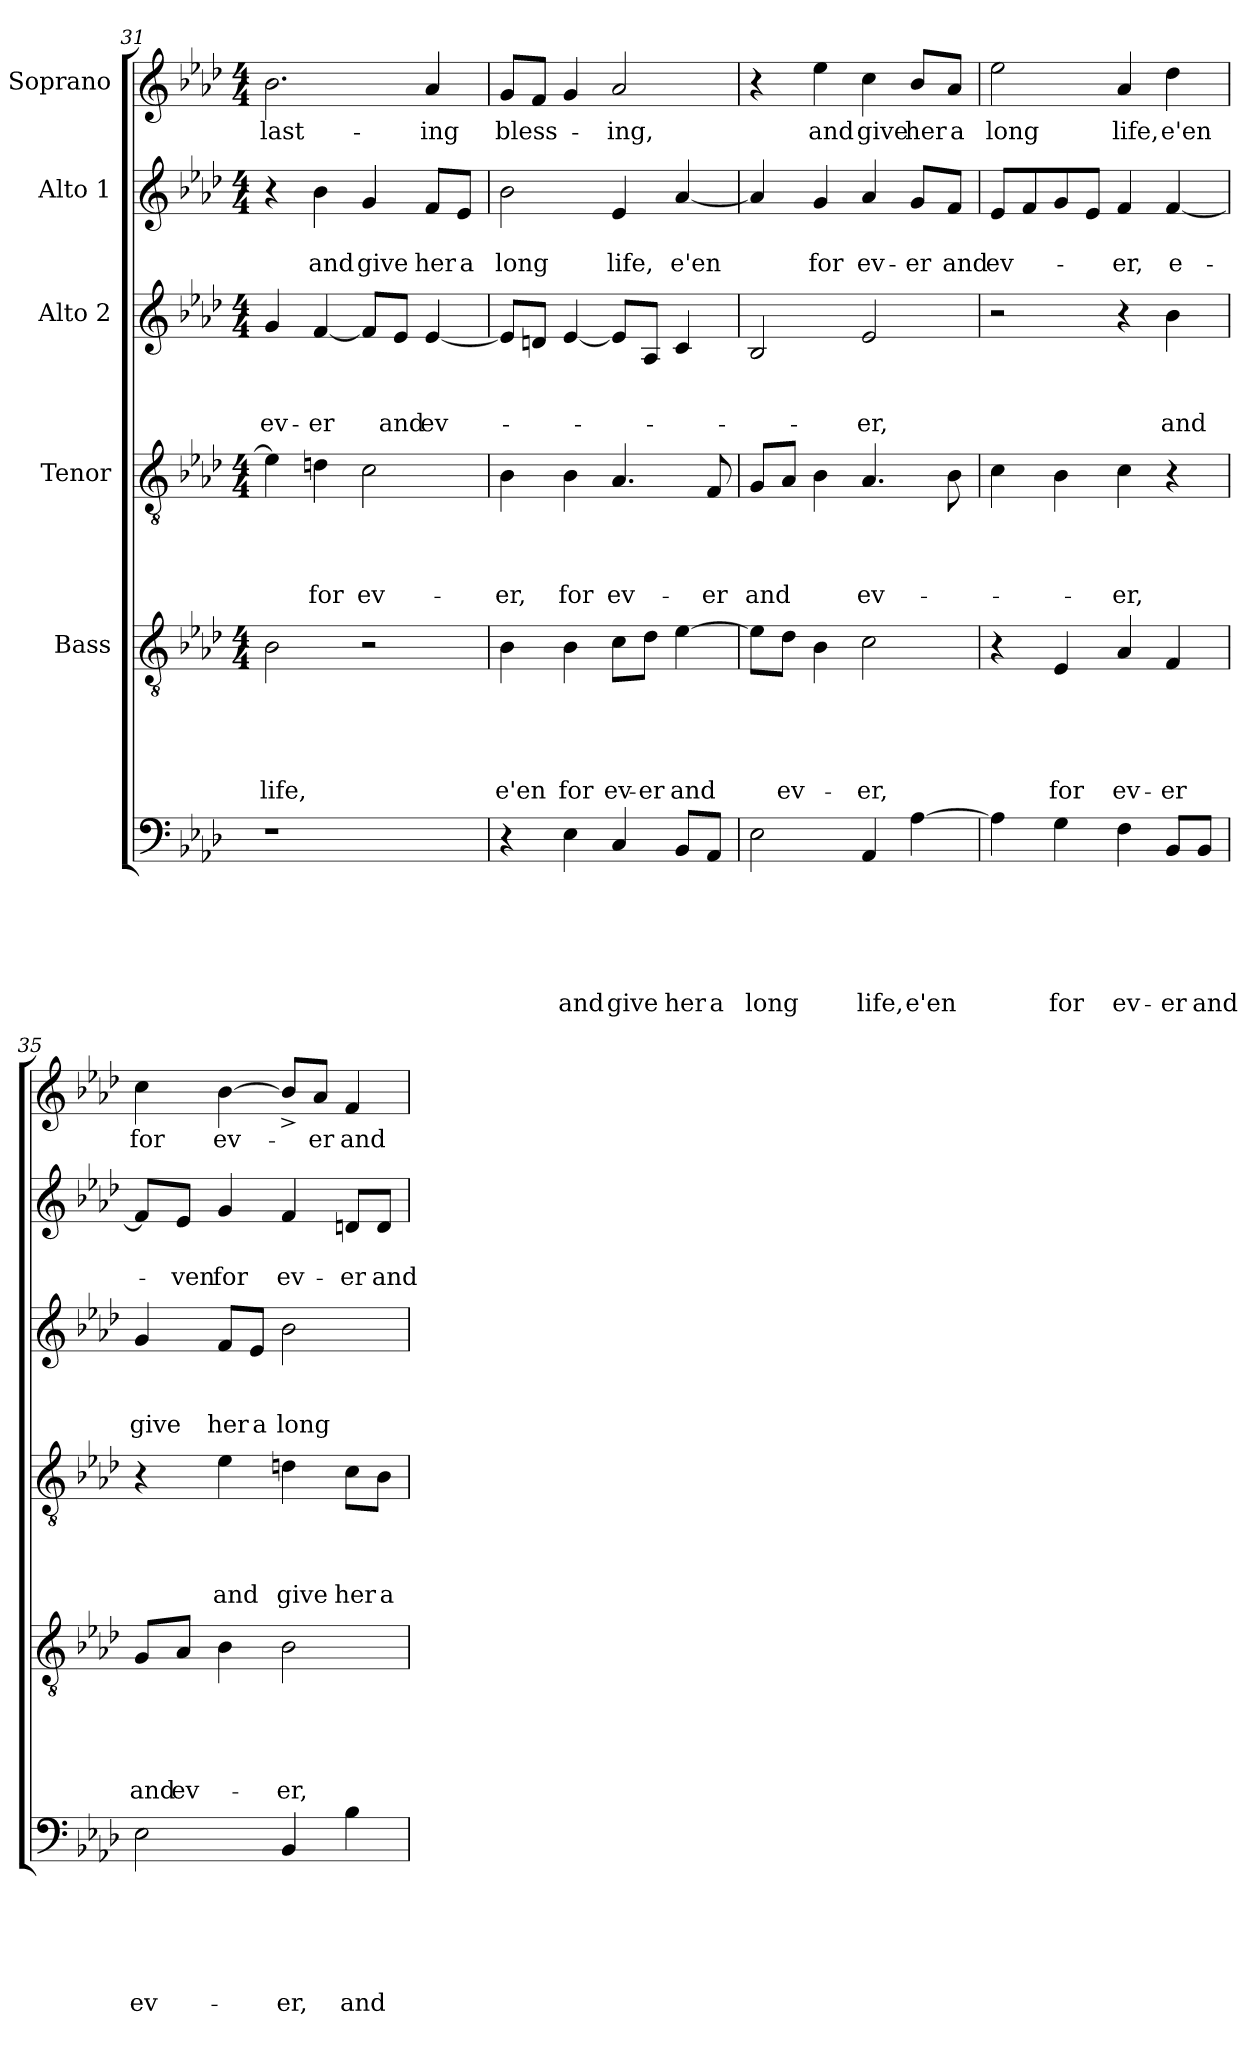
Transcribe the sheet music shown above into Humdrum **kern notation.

**kern	**text	**text	**text	**text	**text	**text	**kern	**text	**text	**text	**text	**text	**kern	**text	**text	**text	**text	**kern	**text	**text	**text	**kern	**text	**text	**kern	**text
*part6	*part6	*part6	*part6	*part6	*part6	*part6	*part5	*part5	*part5	*part5	*part5	*part5	*part4	*part4	*part4	*part4	*part4	*part3	*part3	*part3	*part3	*part2	*part2	*part2	*part1	*part1
*staff6	*staff6	*staff6	*staff6	*staff6	*staff6	*staff6	*staff5	*staff5	*staff5	*staff5	*staff5	*staff5	*staff4	*staff4	*staff4	*staff4	*staff4	*staff3	*staff3	*staff3	*staff3	*staff2	*staff2	*staff2	*staff1	*staff1
*	*	*	*	*	*	*	*I"Bass	*	*	*	*	*	*I"Tenor	*	*	*	*	*I"Alto 2	*	*	*	*I"Alto 1	*	*	*I"Soprano	*
*clefF4	*	*	*	*	*	*	*clefGv2	*	*	*	*	*	*clefGv2	*	*	*	*	*clefG2	*	*	*	*clefG2	*	*	*clefG2	*
*k[b-e-a-d-]	*	*	*	*	*	*	*k[b-e-a-d-]	*	*	*	*	*	*k[b-e-a-d-]	*	*	*	*	*k[b-e-a-d-]	*	*	*	*k[b-e-a-d-]	*	*	*k[b-e-a-d-]	*
*A-:	*	*	*	*	*	*	*A-:	*	*	*	*	*	*A-:	*	*	*	*	*A-:	*	*	*	*A-:	*	*	*A-:	*
*	*	*	*	*	*	*	*M4/4	*	*	*	*	*	*M4/4	*	*	*	*	*M4/4	*	*	*	*M4/4	*	*	*M4/4	*
=31	=31	=31	=31	=31	=31	=31	=31	=31	=31	=31	=31	=31	=31	=31	=31	=31	=31	=31	=31	=31	=31	=31	=31	=31	=31	=31
!	!	!	!	!	!	!	!	!	!	!	!	!LO:LY:b	!	!	!	!	!	!	!	!	!LO:LY:b	!	!	!	!	!LO:LY:b
1r	.	.	.	.	.	.	2B-\	.	.	.	.	life,	4e-\]	.	.	.	.	4g/	.	.	ev-	4r	.	.	2.b-\	-last-
!	!	!	!	!	!	!	!	!	!	!	!	!	!	!	!	!	!LO:LY:b	!	!	!	!LO:LY:b	!	!	!LO:LY:b	!	!
.	.	.	.	.	.	.	.	.	.	.	.	.	4dn\	.	.	.	for	[<4f/	.	.	-er	4b-\	.	and	.	.
!	!	!	!	!	!	!	!	!	!	!	!	!	!	!	!	!	!LO:LY:b	!	!	!	!	!	!	!LO:LY:b	!	!
.	.	.	.	.	.	.	2r	.	.	.	.	.	2c\	.	.	.	ev-	8f/L]	.	.	.	4g/	.	give	.	.
!	!	!	!	!	!	!	!	!	!	!	!	!	!	!	!	!	!	!	!	!	!LO:LY:b	!	!	!	!	!
.	.	.	.	.	.	.	.	.	.	.	.	.	.	.	.	.	.	8e-/J	.	.	and	.	.	.	.	.
!	!	!	!	!	!	!	!	!	!	!	!	!	!	!	!	!	!	!	!	!	!LO:LY:b	!	!	!LO:LY:b	!	!LO:LY:b
.	.	.	.	.	.	.	.	.	.	.	.	.	.	.	.	.	.	[<4e-/	.	.	ev-	8f/L	.	her	4a-/	-ing
!	!	!	!	!	!	!	!	!	!	!	!	!	!	!	!	!	!	!	!	!	!	!	!	!LO:LY:b	!	!
.	.	.	.	.	.	.	.	.	.	.	.	.	.	.	.	.	.	.	.	.	.	8e-/J	.	a	.	.
=32	=32	=32	=32	=32	=32	=32	=32	=32	=32	=32	=32	=32	=32	=32	=32	=32	=32	=32	=32	=32	=32	=32	=32	=32	=32	=32
!	!	!	!	!	!	!	!	!	!	!	!	!LO:LY:b	!	!	!	!	!LO:LY:b	!	!	!	!	!	!	!LO:LY:b	!	!LO:LY:b
4r	.	.	.	.	.	.	4B-\	.	.	.	.	e'en	4B-\	.	.	.	-er,	8e-/L]	.	.	.	2b-\	.	long	8g/L	bless-
.	.	.	.	.	.	.	.	.	.	.	.	.	.	.	.	.	.	8dn/J	.	.	.	.	.	.	8f/J	.
!	!	!	!	!	!	!LO:LY:b	!	!	!	!	!	!LO:LY:b	!	!	!	!	!LO:LY:b	!	!	!	!	!	!	!	!	!
4E-\	.	.	.	.	.	and	4B-\	.	.	.	.	for	4B-\	.	.	.	for	[<4e-/	.	.	.	.	.	.	4g/	.
!	!	!	!	!	!	!LO:LY:b	!	!	!	!	!	!LO:LY:b	!	!	!	!	!LO:LY:b	!	!	!	!	!	!	!LO:LY:b	!	!LO:LY:b
4C/	.	.	.	.	.	give	8c\L	.	.	.	.	ev-	4.A-/	.	.	.	ev-	8e-/L]	.	.	.	4e-/	.	life,	2a-/	-ing,
!	!	!	!	!	!	!	!	!	!	!	!	!LO:LY:b:rj	!	!	!	!	!	!	!	!	!	!	!	!	!	!
.	.	.	.	.	.	.	8d-\J	.	.	.	.	-er	.	.	.	.	.	8A-/J	.	.	.	.	.	.	.	.
!	!	!	!	!	!	!LO:LY:b	!	!	!	!	!	!LO:LY:b	!	!	!	!	!	!	!	!	!	!	!	!LO:LY:b	!	!
8BB-/L	.	.	.	.	.	her	[>4e-\	.	.	.	.	and	.	.	.	.	.	4c/	.	.	.	[<4a-/	.	e'en	.	.
!	!	!	!	!	!	!LO:LY:b	!	!	!	!	!	!	!	!	!	!	!LO:LY:b	!	!	!	!	!	!	!	!	!
8AA-/J	.	.	.	.	.	a	.	.	.	.	.	.	8F/	.	.	.	-er	.	.	.	.	.	.	.	.	.
=33	=33	=33	=33	=33	=33	=33	=33	=33	=33	=33	=33	=33	=33	=33	=33	=33	=33	=33	=33	=33	=33	=33	=33	=33	=33	=33
!	!	!	!	!	!	!LO:LY:b	!	!	!	!	!	!	!	!	!	!	!LO:LY:b	!	!	!	!	!	!	!	!	!
2E-\	.	.	.	.	.	long	8e-\L]	.	.	.	.	.	8G/L	.	.	.	and	2B-/	.	.	.	4a-/]	.	.	4r	.
!	!	!	!	!	!	!	!	!	!	!	!	!LO:LY:b	!	!	!	!	!	!	!	!	!	!	!	!	!	!
.	.	.	.	.	.	.	8d-\J	.	.	.	.	ev-	8A-/J	.	.	.	.	.	.	.	.	.	.	.	.	.
!	!	!	!	!	!	!	!	!	!	!	!	!	!	!	!	!	!	!	!	!	!	!	!	!LO:LY:b	!	!LO:LY:b
.	.	.	.	.	.	.	4B-\	.	.	.	.	.	4B-\	.	.	.	.	.	.	.	.	4g/	.	for	4ee-\	and
!	!	!	!	!	!	!LO:LY:b	!	!	!	!	!	!LO:LY:b	!	!	!	!	!LO:LY:b	!	!	!	!LO:LY:b	!	!	!LO:LY:b	!	!LO:LY:b
4AA-/	.	.	.	.	.	life,	2c\	.	.	.	.	-er,	4.A-/	.	.	.	ev-	2e-/	.	.	-er,	4a-/	.	ev-	4cc\	give
!	!	!	!	!	!	!LO:LY:b	!	!	!	!	!	!	!	!	!	!	!	!	!	!	!	!	!	!LO:LY:b	!	!LO:LY:b
[>4A-\	.	.	.	.	.	e'en	.	.	.	.	.	.	.	.	.	.	.	.	.	.	.	8g/L	.	-er	8b-/L	her
!	!	!	!	!	!	!	!	!	!	!	!	!	!	!	!	!	!	!	!	!	!	!	!	!LO:LY:b	!	!LO:LY:b
.	.	.	.	.	.	.	.	.	.	.	.	.	8B-\	.	.	.	.	.	.	.	.	8f/J	.	and	8a-/J	a
=34	=34	=34	=34	=34	=34	=34	=34	=34	=34	=34	=34	=34	=34	=34	=34	=34	=34	=34	=34	=34	=34	=34	=34	=34	=34	=34
!	!	!	!	!	!	!	!	!	!	!	!	!	!	!	!	!	!	!	!	!	!	!	!	!LO:LY:b	!	!LO:LY:b
4A-\]	.	.	.	.	.	.	4r	.	.	.	.	.	4c\	.	.	.	.	2r	.	.	.	8e-/L	.	ev-	2ee-\	long
.	.	.	.	.	.	.	.	.	.	.	.	.	.	.	.	.	.	.	.	.	.	8f/	.	.	.	.
!	!	!	!	!	!	!LO:LY:b	!	!	!	!	!	!LO:LY:b	!	!	!	!	!	!	!	!	!	!	!	!	!	!
4G\	.	.	.	.	.	for	4E-/	.	.	.	.	for	4B-\	.	.	.	.	.	.	.	.	8g/	.	.	.	.
.	.	.	.	.	.	.	.	.	.	.	.	.	.	.	.	.	.	.	.	.	.	8e-/J	.	.	.	.
!	!	!	!	!	!	!LO:LY:b	!	!	!	!	!	!LO:LY:b	!	!	!	!	!LO:LY:b	!	!	!	!	!	!	!LO:LY:b	!	!LO:LY:b
4F\	.	.	.	.	.	ev-	4A-/	.	.	.	.	ev-	4c\	.	.	.	-er,	4r	.	.	.	4f/	.	-er,	4a-/	life,
!	!	!	!	!	!	!LO:LY:b	!	!	!	!	!	!LO:LY:b	!	!	!	!	!	!	!	!	!LO:LY:b	!	!	!LO:LY:b:rj	!	!LO:LY:b
8BB-/L	.	.	.	.	.	-er	4F/	.	.	.	.	-er	4r	.	.	.	.	4b-\	.	.	and	[<4f/	.	e-	4dd-\	e'en
!	!	!	!	!	!	!LO:LY:b	!	!	!	!	!	!	!	!	!	!	!	!	!	!	!	!	!	!	!	!
8BB-/J	.	.	.	.	.	and	.	.	.	.	.	.	.	.	.	.	.	.	.	.	.	.	.	.	.	.
!!LO:LB:g=z
=35	=35	=35	=35	=35	=35	=35	=35	=35	=35	=35	=35	=35	=35	=35	=35	=35	=35	=35	=35	=35	=35	=35	=35	=35	=35	=35
!	!	!	!	!	!	!LO:LY:b	!	!	!	!	!	!LO:LY:b	!	!	!	!	!	!	!	!	!LO:LY:b	!	!	!	!	!LO:LY:b
2E-\	.	.	.	.	.	ev-	8G/L	.	.	.	.	and	4r	.	.	.	.	4g/	.	.	give	8f/L]	.	.	4cc\	for
!	!	!	!	!	!	!	!	!	!	!	!	!LO:LY:b	!	!	!	!	!	!	!	!	!	!	!	!LO:LY:b	!	!
.	.	.	.	.	.	.	8A-/J	.	.	.	.	ev-	.	.	.	.	.	.	.	.	.	8e-/J	.	-ven	.	.
!	!	!	!	!	!	!	!	!	!	!	!	!	!	!	!	!	!LO:LY:b	!	!	!	!LO:LY:b	!	!	!LO:LY:b	!	!LO:LY:b
.	.	.	.	.	.	.	4B-\	.	.	.	.	.	4e-\	.	.	.	and	8f/L	.	.	her	4g/	.	for	[>4b-\	ev-
!	!	!	!	!	!	!	!	!	!	!	!	!	!	!	!	!	!	!	!	!	!LO:LY:b	!	!	!	!	!
.	.	.	.	.	.	.	.	.	.	.	.	.	.	.	.	.	.	8e-/J	.	.	a	.	.	.	.	.
!	!	!	!	!	!	!LO:LY:b	!	!	!	!	!	!LO:LY:b	!	!	!	!	!LO:LY:b	!	!	!	!LO:LY:b	!	!	!LO:LY:b	!	!
4BB-/	.	.	.	.	.	-er,	2B-\	.	.	.	.	-er,	4dn\	.	.	.	give	2b-\	.	.	long	4f/	.	ev-	8b-^</L]	.
!	!	!	!	!	!	!	!	!	!	!	!	!	!	!	!	!	!	!	!	!	!	!	!	!	!	!LO:LY:b
.	.	.	.	.	.	.	.	.	.	.	.	.	.	.	.	.	.	.	.	.	.	.	.	.	8a-/J	-er
!	!	!	!	!	!	!LO:LY:b	!	!	!	!	!	!	!	!	!	!	!LO:LY:b	!	!	!	!	!	!	!LO:LY:b	!	!LO:LY:b
4B-\	.	.	.	.	.	and	.	.	.	.	.	.	8c\L	.	.	.	her	.	.	.	.	8dn/L	.	-er	4f/	and
!	!	!	!	!	!	!	!	!	!	!	!	!	!	!	!	!	!LO:LY:b	!	!	!	!	!	!	!LO:LY:b	!	!
.	.	.	.	.	.	.	.	.	.	.	.	.	8B-\J	.	.	.	a	.	.	.	.	8d/J	.	and	.	.
=	=	=	=	=	=	=	=	=	=	=	=	=	=	=	=	=	=	=	=	=	=	=	=	=	=	=
*-	*-	*-	*-	*-	*-	*-	*-	*-	*-	*-	*-	*-	*-	*-	*-	*-	*-	*-	*-	*-	*-	*-	*-	*-	*-	*-
